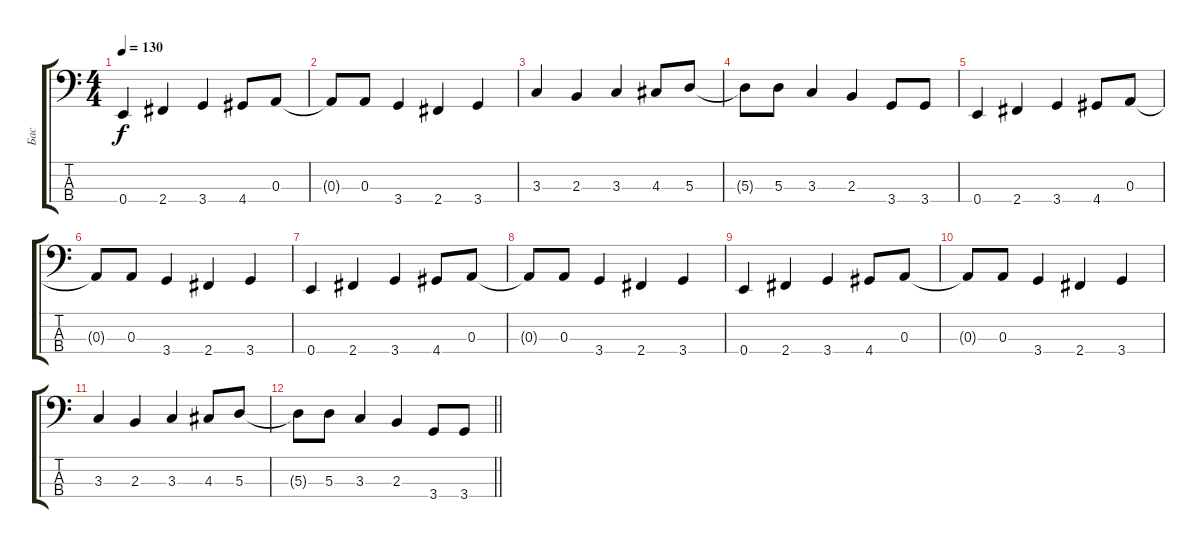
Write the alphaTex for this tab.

\track ("Бас" "Бас") {instrument electricbassfinger}
\staff {score tabs}
\tuning (G2 D2 A1 E1) {hide}
\ts (4 4)
\tempo 130
\clef f4
\ks c
0.4.4{dy f} 2.4.4 3.4.4 4.4.8 0.3.8 |
0.3{t}.8 0.3.8 3.4.4 2.4.4 3.4.4 |
3.3.4 2.3.4 3.3.4 4.3.8 5.3.8 |
5.3{t}.8 5.3.8 3.3.4 2.3.4 3.4.8 3.4.8 |
0.4.4 2.4.4 3.4.4 4.4.8 0.3.8 |
0.3{t}.8 0.3.8 3.4.4 2.4.4 3.4.4 |
0.4.4 2.4.4 3.4.4 4.4.8 0.3.8 |
0.3{t}.8 0.3.8 3.4.4 2.4.4 3.4.4 |
0.4.4 2.4.4 3.4.4 4.4.8 0.3.8 |
0.3{t}.8 0.3.8 3.4.4 2.4.4 3.4.4 |
3.3.4 2.3.4 3.3.4 4.3.8 5.3.8 |
\barLineRight lightlight
5.3{t}.8 5.3.8 3.3.4 2.3.4 3.4.8 3.4.8
